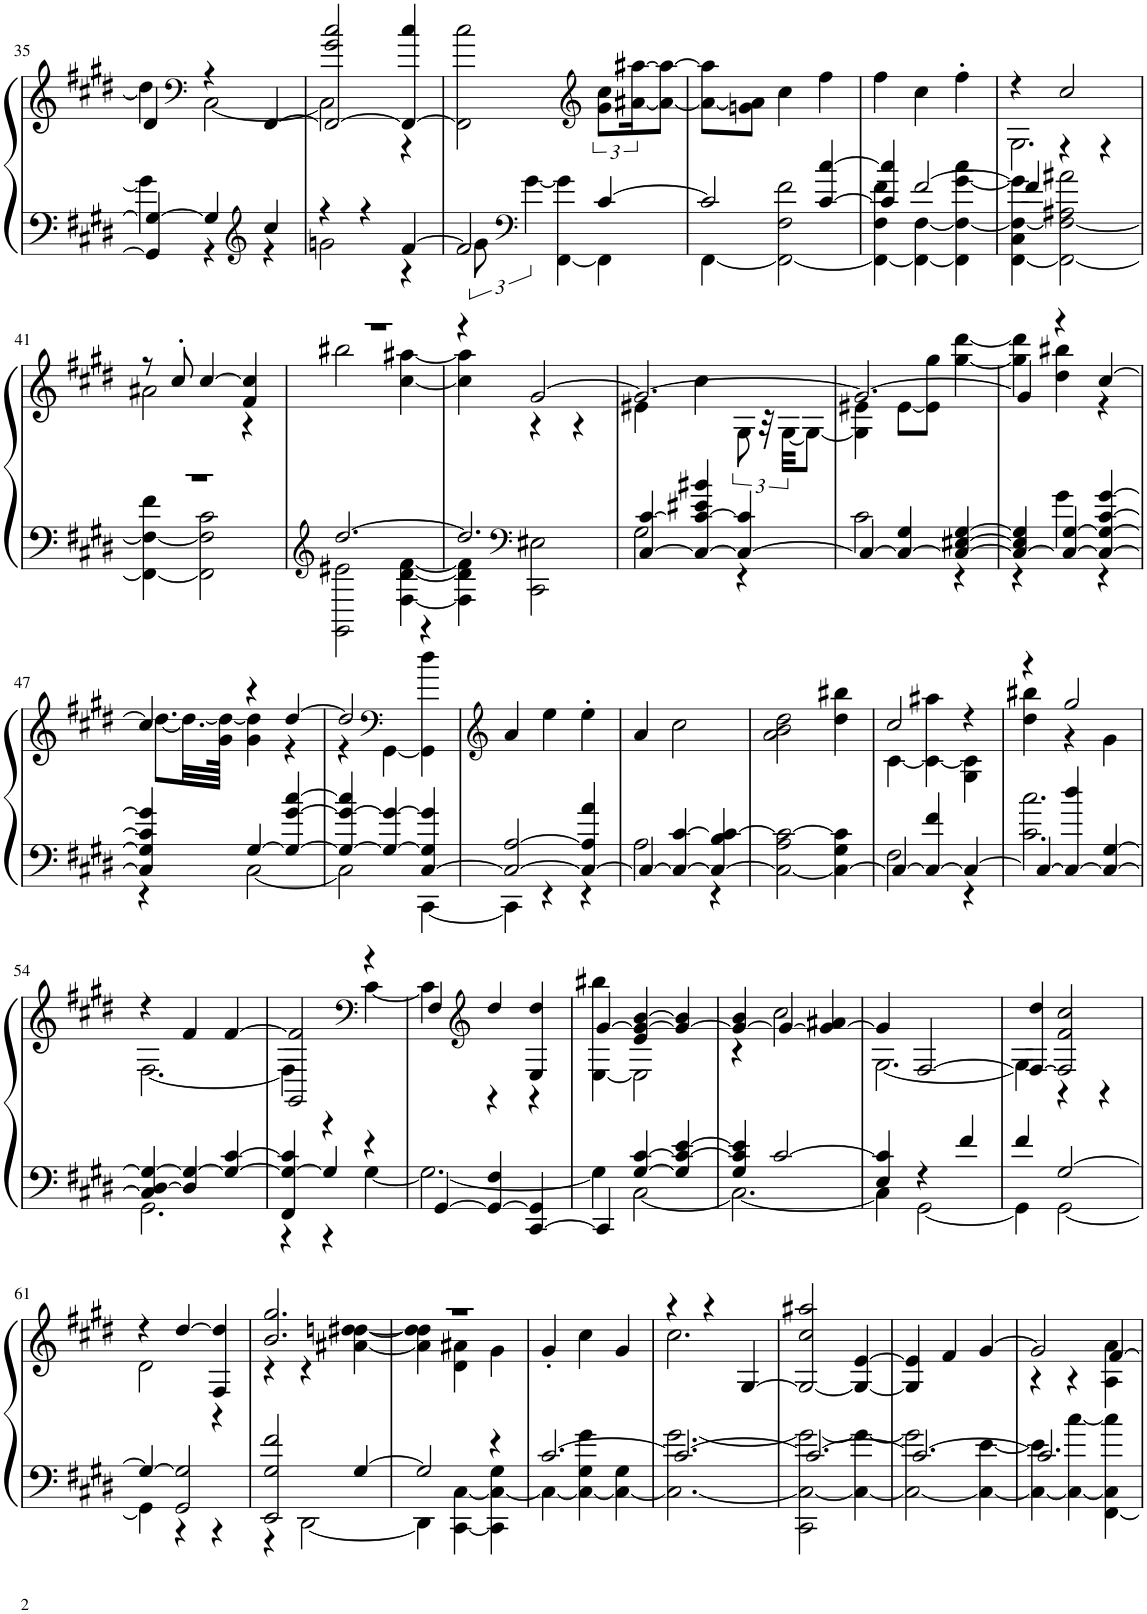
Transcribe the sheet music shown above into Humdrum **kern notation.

**kern	**kern
*part1	*part1
*staff2	*staff1
*I"Piano	*
*I'Pno.	*
!!LO:PB:g=z
*clefF4	*clefG2
*k[f#c#g#d#]	*k[f#c#g#d#]
*M3/4	*M3/4
=35	=35
*^	*^
4GG#/] 4G#/_	4g#\]	4d#/	4dd#\]
*	*	*clefF4	*
4G#/]	4r	4r	[2C#\
*clefG2	*	*	*
4cc#/	4r	[4FF#/	.
=36	=36	=36	=36
4r	2gn\	2FF#/_ 2g#/ 2cc#/	2C#\]
4r	.	.	.
[4f#/	4r	4FF#/_ 4cc#/	4r
*	*	*v	*v
=37	=37	=37
2f#/]	12g#\	2FF#\] 2cc#\
*clefF4	*	*
.	[6g#\	.
.	[4FF#\ 4g#\]	.
*	*	*clefG2
[4c#/	4FF#\]	12g#\ 12cc#\L
.	.	[24a#X\ [24aa#X\K
.	.	8a#\_ 8aa#\_J
=38	=38	=38
2c#/]	[4FF#\	8a#\_ 8aa#\]L
.	.	8gn\ 8a#\]J
.	2FF#\_ 2F#\ 2f#\	4cc#\
[4c#/ [4cc#/	.	4ff#\
=39	=39	=39
4c#/] 4cc#/]	4FF#\_ 4F#\ 4f#\	4ff#\
[2f#/	4FF#\_ [4F#\	4cc#\
.	4FF#\] 4F#\_ [4g#\ 4cc#\	4ff#'\
=40	=40	=40
*	*	*^
4f#/]	[4FF#\ 4C#\ 4F#\_ 4g#\]	4r	2.G#\
4r	2FF#\_ 2F#\_ 2A#X\ 2a#X\	2cc#/	.
4r	.	.	.
!!LO:LB:g=z	!!
=41	=41	=41	=41
2.r	4FF#\_ 4F#\_ 4f#\	8r	2a#X\
.	.	8cc#'/	.
.	2FF#\] 2F#\] 2c#\	[4cc#/	.
.	.	4f#/ 4cc#/]	4r
=42	=42	=42	=42
*clefG2	*	*	*
[2.dd#/	2GG#\ 2e#X\	2.r	2bb#X\
.	[4F#\ [4d#\ [4f#\	.	[4cc#\ [4aa#X\
=43	=43	=43	=43
2.dd#/]	4F#\] 4d#\] 4f#\]	4r	4cc#\] 4aa#\]
*clefF4	*	*	*
.	2CC#\ 2E#X\	[2g#/	4r
.	.	.	4r
=44	=44	=44	=44
[4C#/ [4c#/	2G#\	2.g#/_	4e#X\
4C#/_ 4c#/_ 4e#X/ 4b#X/	.	.	4cc#\
4C#/_ 4c#/]	4r	.	12G#\
.	.	.	48r
.	.	.	[48G#\KKL
.	.	.	8G#\J_
=45	=45	=45	=45
4C#/_	2c#\	2.g#/_	4G#\] 4e#X\
4C#/_ 4G#/	.	.	[8e#\L
.	.	.	8e#\] 8gg#\J
4C#/_ [4E#X/ [4G#/	4r	.	[4gg#\ [4ddd#\
=46	=46	=46	=46
4C#/_ 4E#/] 4G#/]	4r	4g#/]	4gg#\] 4ddd#\]
4C#/_ [4G#/	4g#\	4r	4dd#\ 4bb#X\
4C#/_ 4G#/_ [4c#/ [4g#/	4r	[4cc#/	4r
!!LO:LB:g=z	!!
=47	=47	=47	=47
4C#/] 4G#/] 4c#/] 4g#/]	4r	4cc#/]	[8.dd#\L
.	.	.	32.dd#\LL_
.	.	.	64g#\ 64dd#\_JJJk
[4G#/	[2C#\	4r	4g#\ 4dd#\]
4G#/_ [4g#/ [4cc#/	.	[4dd#/	4r
=48	=48	=48	=48
4G#/_ 4g#/_ 4cc#/]	2C#\]	2dd#/]	4r
*	*	*clefF4	*
4G#/_ 4g#/_	.	.	[4GG#\
[4C#/ 4G#/] 4g#/]	[4CC#\	4r	4GG#\] 4dd#\
*	*	*v	*v
=49	=49	=49
*	*	*clefG2
2C#/_ [2A/	4CC#\]	4a/
.	4r	4ee\
4C#/_ 4A/] 4a/	4r	4ee'\
=50	=50	=50
4C#/_	2A\	4a/
4C#/_ [4c#/	.	2cc#\
4C#/_ 4B/ 4c#/_	4r	.
*v	*v	*
=51	=51
2C#\_ 2A\ 2c#\_	2a\ 2b\ 2dd#\
4C#\_ 4G#\ 4c#\]	4dd#\ 4bb#X\
=52	=52
*^	*^
4C#/_	2F#\	2cc#/	[4c#\
4C#/_ 4f#/	.	.	4c#\_ 4aa#X\
4C#/_	4r	4r	4G#\ 4c#\]
=53	=53	=53	=53
4C#/_	2.c#\ 2.cc#\	4r	4dd#\ 4bb#X\
4C#/_ 4dd#/	.	2gg#/	4r
4C#/_ [4G#/	.	.	4g#\
!!LO:LB:g=z	!!
=54	=54	=54	=54
4C#/] [4D#/ 4G#/_	2.GG#\	4r	[2.F#\
4D#/] 4G#/_	.	4f#/	.
4G#/_ [4c#/	.	[4f#/	.
=55	=55	=55	=55
4FF#/ 4G#/_ 4c#/]	4r	2GG#/ 2f#/]	4F#\]
4G#/]	4r	.	4r
*	*	*clefF4	*
4r	[4G#\	4r	[4c#\
=56	=56	=56	=56
[4GG#/	2.G#\_	4F#/	4c#\]
*	*	*clefG2	*
4GG#/_ 4F#/	.	4dd#/	4r
[4CC#/ 4GG#/]	.	4E/ 4dd#/	4r
=57	=57	=57	=57
4CC#/]	4G#\]	[4g#/	[4E\ 4bb#X\
[4G#/ [4c#/	[2C#\	4e/ 4g#/_ [4b/	2E\]
4G#/] 4c#/_ [4e/	.	4g#/_ 4b/]	.
=58	=58	=58	=58
4G#/ 4c#/] 4e/]	2.C#\_	4g#/_ 4b/	4r
[2c#/	.	4g#/_	2cc#\
.	.	4g#/_ 4a#X/	.
=59	=59	=59	=59
4E/ 4c#/]	4C#\]	4g#/]	[2.G#\
4r	[2GG#\	[2F#/	.
4f#/	.	.	.
=60	=60	=60	=60
4f#/	4GG#\]	4F#/_ 4dd#/	4G#\]
[2G#/	[2GG#\	2F#/] 2f#/ 2cc#/	4r
.	.	.	4r
!!LO:LB:g=z	!!
=61	=61	=61	=61
4G#/_	4GG#\]	4r	2d#\
2GG#/ 2G#/]	4r	[4dd#/	.
.	4r	4F#/ 4dd#/]	4r
=62	=62	=62	=62
2EE/ 2G#/ 2f#/	4r	2.b/ 2.gg#/	4r
.	[2DD#\	.	4r
[4G#/	.	.	[4a#X\ [4ddn\ [4dd#X\
=63	=63	=63	=63
2G#/]	4DD#\]	2.r	4a#\] 4dd\] 4dd#\]
.	[4CC#\ [4C#\	.	4d#\ 4a#X\
4r	4CC#\] 4C#\_ 4G#\	.	4g#\
*	*	*v	*v
=64	=64	=64
[2.c#/	4C#\_	4g#'/
.	4C#\_ 4G#\ 4g#\	4cc#\
.	4C#\_ 4G#\	4g#/
=65	=65	=65
*	*	*^
2.c#/_	2.C#\_ [2.g#\	4r	2.cc#\
.	.	4r	.
.	.	[4G#/	.
*	*	*v	*v
=66	=66	=66
2.c#/_	2CC#\ 2C#\_ 2g#\_	2G#/_ 2cc#/ 2aa#X/
.	4C#\_ 4g#\_	4G#/_ [4e/
=67	=67	=67
2.c#/_	2C#\_ 2g#\]	4G#/] 4e/]
.	.	4f#/
.	4C#\_ [4e\	[4g#/
=68	=68	=68
*	*	*^
2.c#/]	4C#\_ 4e\]	2g#/]	4r
.	4C#\_ [4cc#\	.	4r
.	[4FF#\ 4C#\] 4cc#\]	[4f#/	4A\ 4a\
*v	*v	*	*
*	*v	*v
=	=
*-	*-
